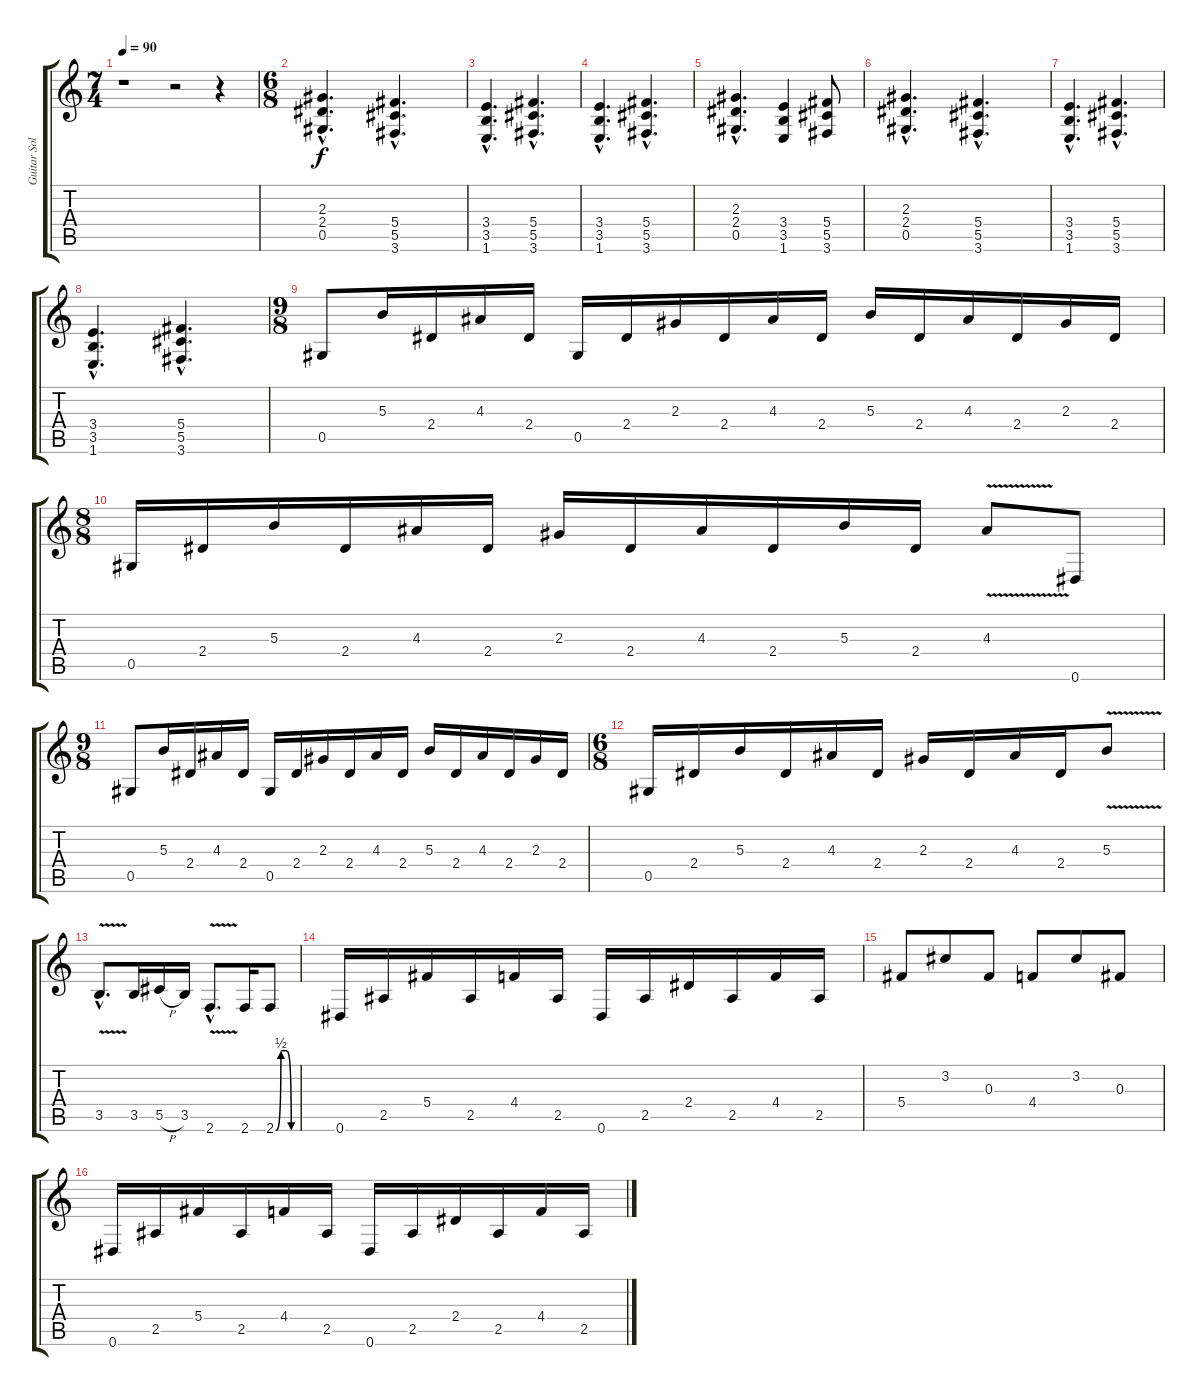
\track ("Guitar Solo/Rhythm" "Guitar Sol") {instrument distortionguitar}
\staff {score tabs}
\tuning (Eb4 Bb3 Gb3 Db3 Ab2 Eb2) {hide}
\ts (7 4)
\tempo 90
\clef g2
\ks c
r.1{dy f} r.2 r.4 |
\ts (6 8)
(2.3{hac} 2.4{hac} 0.5{hac}).4{d} (5.4{hac} 5.5{hac} 3.6{hac}).4{d} |
(3.4{hac} 3.5{hac} 1.6{hac}).4{d} (5.4{hac} 5.5{hac} 3.6{hac}).4{d} |
(3.4{hac} 3.5{hac} 1.6{hac}).4{d} (5.4{hac} 5.5{hac} 3.6{hac}).4{d} |
(2.3{hac} 2.4{hac} 0.5{hac}).4{d} (3.4 3.5 1.6).4 (5.4 5.5 3.6).8 |
(2.3{hac} 2.4{hac} 0.5{hac}).4{d} (5.4{hac} 5.5{hac} 3.6{hac}).4{d} |
(3.4{hac} 3.5{hac} 1.6{hac}).4{d} (5.4{hac} 5.5{hac} 3.6{hac}).4{d} |
(3.4{hac} 3.5{hac} 1.6{hac}).4{d} (5.4{hac} 5.5{hac} 3.6{hac}).4{d} |
\ts (9 8)
0.5.8 5.3.16 2.4.16 4.3.16 2.4.16 0.5.16 2.4.16 2.3.16 2.4.16 4.3.16 2.4.16 5.3.16 2.4.16 4.3.16 2.4.16 2.3.16 2.4.16 |
\ts (8 8)
0.5.16 2.4.16 5.3.16 2.4.16 4.3.16 2.4.16 2.3.16 2.4.16 4.3.16 2.4.16 5.3.16 2.4.16 4.3{v}.8 0.6.8 |
\ts (9 8)
0.5.8 5.3.16 2.4.16 4.3.16 2.4.16 0.5.16 2.4.16 2.3.16 2.4.16 4.3.16 2.4.16 5.3.16 2.4.16 4.3.16 2.4.16 2.3.16 2.4.16 |
\ts (6 8)
0.5.16 2.4.16 5.3.16 2.4.16 4.3.16 2.4.16 2.3.16 2.4.16 4.3.16 2.4.16 5.3{v}.8 |
3.5{v hac}.8{d} 3.5.16 5.5{h}.16 3.5.16 2.6{v hac}.8{d} 2.6.16 2.6{be (custom 0 0 15 2 30 2 45 0 60 0)}.8 |
0.6.16 2.5.16 5.4.16 2.5.16 4.4.16 2.5.16 0.6.16 2.5.16 2.4.16 2.5.16 4.4.16 2.5.16 |
5.4.8 3.2.8 0.3.8 4.4.8 3.2.8 0.3.8 |
0.6.16 2.5.16 5.4.16 2.5.16 4.4.16 2.5.16 0.6.16 2.5.16 2.4.16 2.5.16 4.4.16 2.5.16
